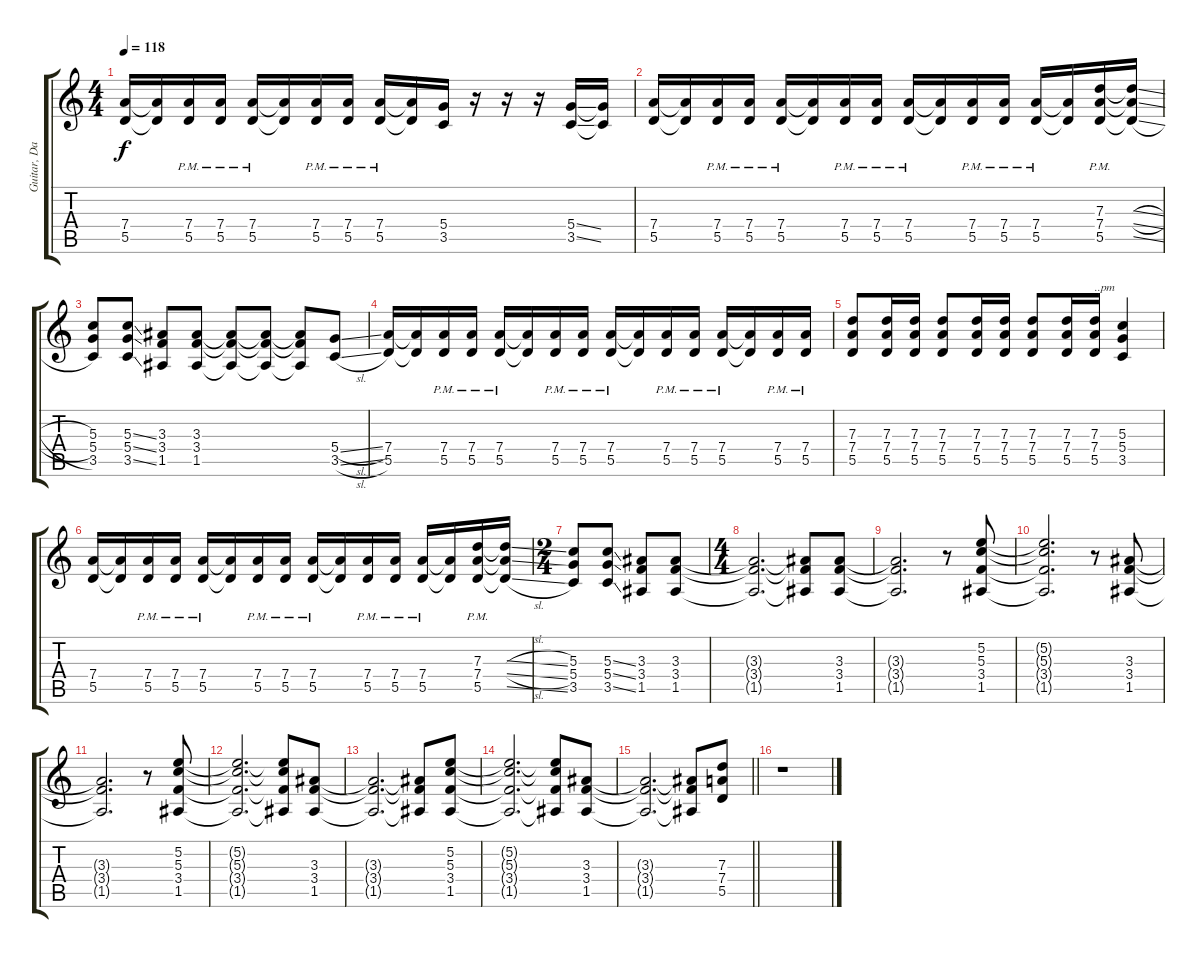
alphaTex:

\track ("Guitar, Dan" "Guitar, Da") {instrument distortionguitar}
\staff {score tabs}
\tuning (E4 B3 G3 D3 A2 E2) {hide}
\ts (4 4)
\tempo 118
\clef g2
\ks c
(7.4 5.5).16{dy f} (7.4{t} 5.5{t}).16 (7.4{pm} 5.5{pm}).16 (7.4{pm} 5.5{pm}).16 (7.4{pm} 5.5{pm}).16 (7.4{t} 5.5{t}).16 (7.4{pm} 5.5{pm}).16 (7.4{pm} 5.5{pm}).16 (7.4{pm} 5.5{pm}).16 (7.4{t} 5.5{t}).16 (5.4 3.5).16 r.16 r.16 r.16 (5.4{ss} 3.5{ss}).16 (5.4{t} 3.5{t}).16 |
(7.4 5.5).16 (7.4{t} 5.5{t}).16 (7.4{pm} 5.5{pm}).16 (7.4{pm} 5.5{pm}).16 (7.4{pm} 5.5{pm}).16 (7.4{t} 5.5{t}).16 (7.4{pm} 5.5{pm}).16 (7.4{pm} 5.5{pm}).16 (7.4{pm} 5.5{pm}).16 (7.4{t} 5.5{t}).16 (7.4{pm} 5.5{pm}).16 (7.4{pm} 5.5{pm}).16 (7.4{pm} 5.5{pm}).16 (7.4{t} 5.5{t}).16 (7.3 7.4{pm} 5.5{pm}).16 (7.3{sl t} 7.4{sl t} 5.5{sl t}).16 |
(5.3 5.4 3.5).8 (5.3{ss} 5.4{ss} 3.5{ss}).8 (3.3 3.4 1.5).8 (3.3 3.4 1.5).8 (3.3{t} 3.4{t} 1.5{t}).8 (3.3{t} 3.4{t} 1.5{t}).8 (3.3{t} 3.4{t} 1.5{t}).8 (5.4{sl} 3.5{sl}).8 |
(7.4 5.5).16 (7.4{t} 5.5{t}).16 (7.4{pm} 5.5{pm}).16 (7.4{pm} 5.5{pm}).16 (7.4{pm} 5.5{pm}).16 (7.4{t} 5.5{t}).16 (7.4{pm} 5.5{pm}).16 (7.4{pm} 5.5{pm}).16 (7.4{pm} 5.5{pm}).16 (7.4{t} 5.5{t}).16 (7.4{pm} 5.5{pm}).16 (7.4{pm} 5.5{pm}).16 (7.4{pm} 5.5{pm}).16 (7.4{t} 5.5{t}).16 (7.4{pm} 5.5{pm}).16 (7.4{pm} 5.5{pm}).16 |
(7.3 7.4 5.5).8 (7.3 7.4 5.5).16 (7.3 7.4 5.5).16 (7.3 7.4 5.5).8 (7.3 7.4 5.5).16 (7.3 7.4 5.5).16 (7.3 7.4 5.5).8 (7.3 7.4 5.5).16 (7.3 7.4 5.5).16{txt "..pm"} (5.3 5.4 3.5).4 |
(7.4 5.5).16 (7.4{t} 5.5{t}).16 (7.4{pm} 5.5{pm}).16 (7.4{pm} 5.5{pm}).16 (7.4{pm} 5.5{pm}).16 (7.4{t} 5.5{t}).16 (7.4{pm} 5.5{pm}).16 (7.4{pm} 5.5{pm}).16 (7.4{pm} 5.5{pm}).16 (7.4{t} 5.5{t}).16 (7.4{pm} 5.5{pm}).16 (7.4{pm} 5.5{pm}).16 (7.4{pm} 5.5{pm}).16 (7.4{t} 5.5{t}).16 (7.3 7.4{pm} 5.5{pm}).16 (7.3{sl t} 7.4{sl t} 5.5{sl t}).16 |
\ts (2 4)
(5.3 5.4 3.5).8 (5.3{ss} 5.4{ss} 3.5{ss}).8 (3.3 3.4 1.5).8 (3.3 3.4 1.5).8 |
\ts (4 4)
(3.3{t} 3.4{t} 1.5{t}).2{d} (3.3{t} 3.4{t} 1.5{t}).8 (3.3 3.4 1.5).8 |
(3.3{t} 3.4{t} 1.5{t}).2{d} r.8 (5.2 5.3 3.4 1.5).8 |
(5.2{t} 5.3{t} 3.4{t} 1.5{t}).2{d} r.8 (3.3 3.4 1.5).8 |
(3.3{t} 3.4{t} 1.5{t}).2{d} r.8 (5.2 5.3 3.4 1.5).8 |
(5.2{t} 5.3{t} 3.4{t} 1.5{t}).2{d} (5.2{t} 5.3{t} 3.4{t} 1.5{t}).8 (3.3 3.4 1.5).8 |
(3.3{t} 3.4{t} 1.5{t}).2{d} (3.3{t} 3.4{t} 1.5{t}).8 (5.2 5.3 3.4 1.5).8 |
(5.2{t} 5.3{t} 3.4{t} 1.5{t}).2{d} (5.2{t} 5.3{t} 3.4{t} 1.5{t}).8 (3.3 3.4 1.5).8 |
\barLineRight lightlight
(3.3{t} 3.4{t} 1.5{t}).2{d} (3.3{t} 3.4{t} 1.5{t}).8 (7.3 7.4 5.5).8 |
r.1
